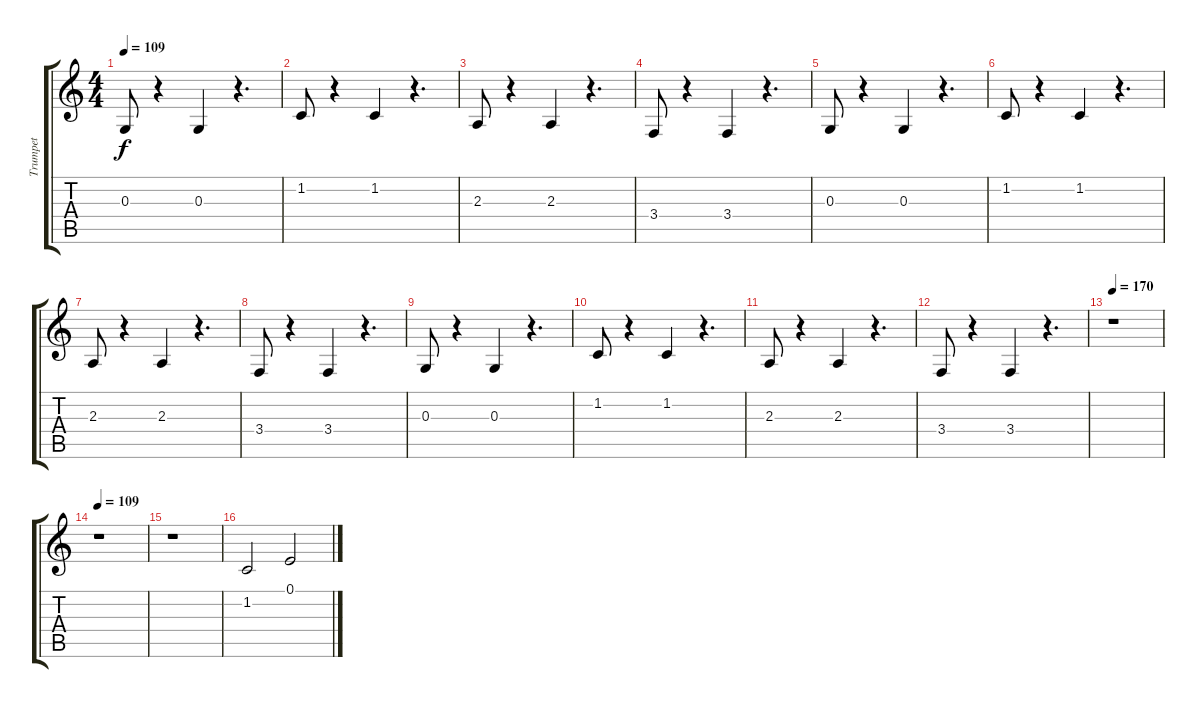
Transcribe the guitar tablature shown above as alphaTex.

\track ("Trumpet" "Trumpet") {instrument trumpet}
\staff {score tabs}
\tuning (E4 B3 G3 D3 A2 E2) {hide}
\ts (4 4)
\tempo 109
\clef g2
\ks c
0.3.8{dy f} r.4 0.3.4 r.4{d} |
1.2.8 r.4 1.2.4 r.4{d} |
2.3.8 r.4 2.3.4 r.4{d} |
3.4.8 r.4 3.4.4 r.4{d} |
0.3.8 r.4 0.3.4 r.4{d} |
1.2.8 r.4 1.2.4 r.4{d} |
2.3.8 r.4 2.3.4 r.4{d} |
3.4.8 r.4 3.4.4 r.4{d} |
0.3.8 r.4 0.3.4 r.4{d} |
1.2.8 r.4 1.2.4 r.4{d} |
2.3.8 r.4 2.3.4 r.4{d} |
3.4.8 r.4 3.4.4 r.4{d} |
\tempo 170
r.1 |
\tempo 109
r.1 |
r.1 |
1.2.2 0.1.2
